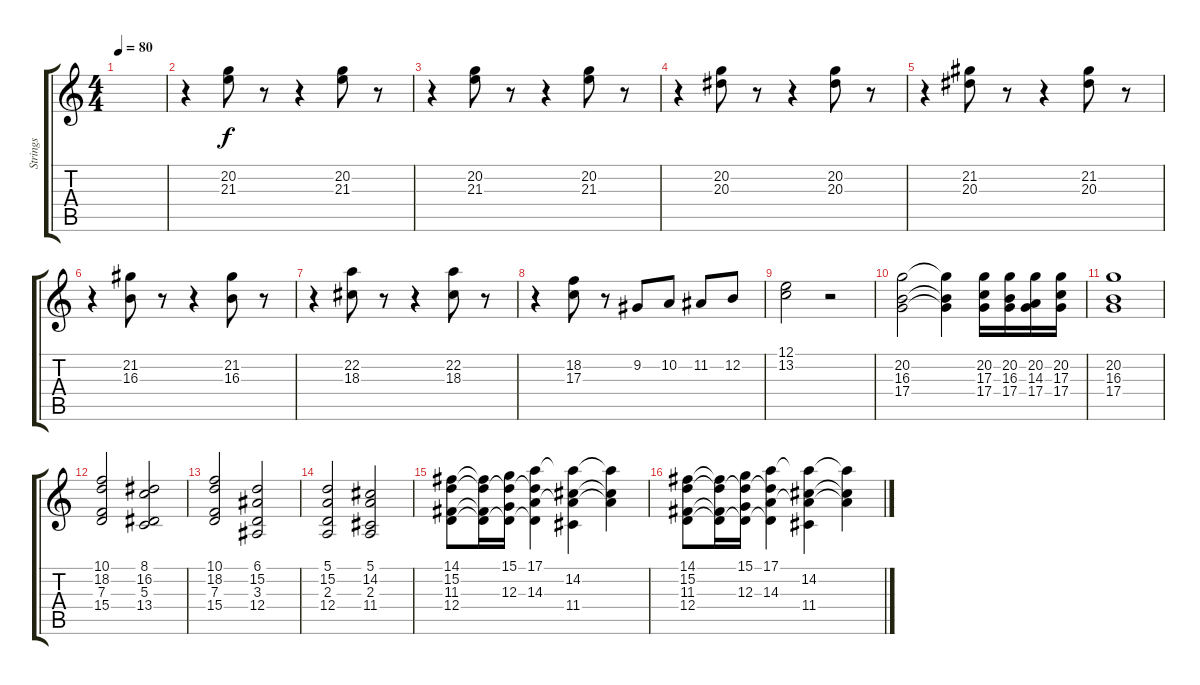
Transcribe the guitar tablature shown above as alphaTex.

\track ("Strings" "Strings") {instrument stringensemble1}
\staff {score tabs}
\tuning (E4 B3 G3 D3 A2 E2) {hide}
\ts (4 4)
\tempo 80
\clef g2
\ks c
|
r.4 (20.2 21.3).8 r.8 r.4 (20.2 21.3).8 r.8 |
r.4 (20.2 21.3).8 r.8 r.4 (20.2 21.3).8 r.8 |
r.4 (20.2 20.3).8 r.8 r.4 (20.2 20.3).8 r.8 |
r.4 (21.2 20.3).8 r.8 r.4 (21.2 20.3).8 r.8 |
r.4 (21.2 16.3).8 r.8 r.4 (21.2 16.3).8 r.8 |
r.4 (22.2 18.3).8 r.8 r.4 (22.2 18.3).8 r.8 |
r.4 (18.2 17.3).8 r.8 9.2.8 10.2.8 11.2.8 12.2.8 |
(12.1 13.2).2 r.2 |
(20.2 16.3 17.4).2 (20.2{t} 16.3{t} 17.4{t}).4 (20.2 17.3 17.4).16 (20.2 16.3 17.4).16 (20.2 14.3 17.4).16 (20.2 17.3 17.4).16 |
(20.2 16.3 17.4).1 |
(10.1 18.2 7.3 15.4).2 (8.1 16.2 5.3 13.4).2 |
(10.1 18.2 7.3 15.4).2 (6.1 15.2 3.3 12.4).2 |
(5.1 15.2 2.3 12.4).2 (5.1 14.2 2.3 11.4).2 |
(14.1 15.2 11.3 12.4).8 (14.1{t} 15.2{t} 11.3{t} 12.4{t}).16 (15.1 15.2{t} 12.3 12.4{t}).16 (17.1 15.2{t} 14.3 12.4{t}).4 (17.1{t} 14.2 14.3{t} 11.4).4 (17.1{t} 14.2{t} 14.3{t}).4 |
(14.1 15.2 11.3 12.4).8 (14.1{t} 15.2{t} 11.3{t} 12.4{t}).16 (15.1 15.2{t} 12.3 12.4{t}).16 (17.1 15.2{t} 14.3 12.4{t}).4 (17.1{t} 14.2 14.3{t} 11.4).4 (17.1{t} 14.2{t} 14.3{t}).4
